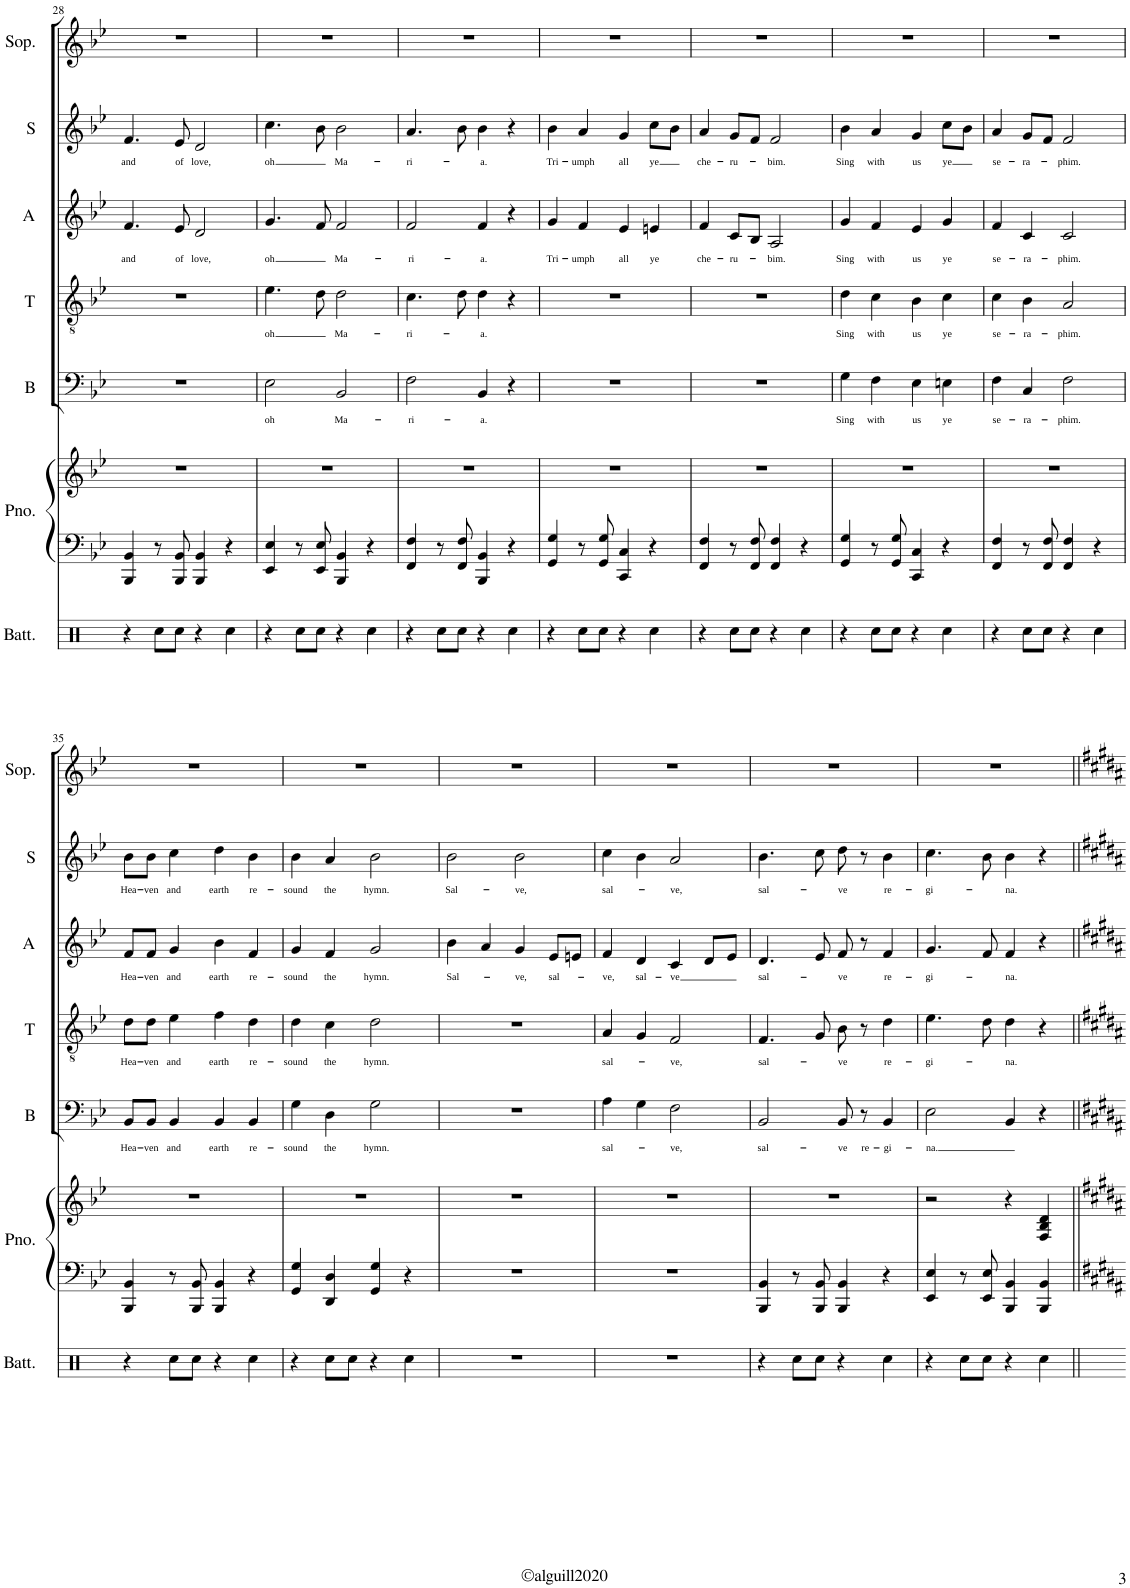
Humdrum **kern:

**kern	**kern	**kern	**kern	**text	**kern	**text	**kern	**text	**kern	**text	**kern
*part7	*part6	*part6	*part5	*part5	*part4	*part4	*part3	*part3	*part2	*part2	*part1
*staff8	*staff7	*staff6	*staff5	*staff5	*staff4	*staff4	*staff3	*staff3	*staff2	*staff2	*staff1
*I"Batterie	*I"Piano	*	*I"Basse	*	*I"Ténor	*	*I"Alto	*	*I"Soprano	*	*I"Soprano
*I'Batt.	*I'Pno.	*	*I'B	*	*I'T	*	*I'A	*	*I'S	*	*I'Sop.
!!LO:PB:g=z
*clefX	*clefF4	*clefG2	*clefF4	*	*clefGv2	*	*clefG2	*	*clefG2	*	*clefG2
*	*	*	*	*	*	*	*Trd1c2	*	*	*	*Trd1c2
*k[b-e-]	*k[b-e-]	*k[b-e-]	*k[b-e-]	*	*k[b-e-]	*	*k[b-e-]	*	*k[b-e-]	*	*k[b-e-]
*B-:	*B-:	*B-:	*B-:	*	*B-:	*	*B-:	*	*B-:	*	*B-:
*M4/4	*M4/4	*M4/4	*M4/4	*	*M4/4	*	*M4/4	*	*M4/4	*	*M4/4
=28	=28	=28	=28	=28	=28	=28	=28	=28	=28	=28	=28
!	!	!	!	!	!	!	!	!LO:LY:b	!	!LO:LY:b	!
4r	4BBB-/ 4BB-/	1r	1r	.	1r	.	4.f/	and	4.f/	and	1r
8Rcc\L	8r	.	.	.	.	.	.	.	.	.	.
!	!	!	!	!	!	!	!	!LO:LY:b	!	!LO:LY:b	!
8Rcc\J	8BBB-/ 8BB-/	.	.	.	.	.	8e-/	of	8e-/	of	.
!	!	!	!	!	!	!	!	!LO:LY:b	!	!LO:LY:b	!
4r	4BBB-/ 4BB-/	.	.	.	.	.	2d/	love,	2d/	love,	.
4Rcc\	4r	.	.	.	.	.	.	.	.	.	.
=29	=29	=29	=29	=29	=29	=29	=29	=29	=29	=29	=29
!	!	!	!	!LO:LY:b	!	!LO:LY:b	!	!LO:LY:b	!	!LO:LY:b	!
4r	4EE-/ 4E-/	1r	2E-\	oh	4.e-\	oh	4.g/	oh	4.cc\	oh	1r
8Rcc\L	8r	.	.	.	.	.	.	.	.	.	.
8Rcc\J	8EE-/ 8E-/	.	.	.	8d\	.	8f/	.	8b-\	.	.
!	!	!	!	!LO:LY:b	!	!LO:LY:b	!	!LO:LY:b	!	!LO:LY:b	!
4r	4BBB-/ 4BB-/	.	2BB-/	Ma-	2d\	Ma-	2f/	Ma-	2b-\	Ma-	.
4Rcc\	4r	.	.	.	.	.	.	.	.	.	.
=30	=30	=30	=30	=30	=30	=30	=30	=30	=30	=30	=30
!	!	!	!	!LO:LY:b	!	!LO:LY:b	!	!LO:LY:b	!	!LO:LY:b	!
4r	4FF/ 4F/	1r	2F\	-ri-	4.c\	-ri-	2f/	-ri-	4.a/	-ri-	1r
8Rcc\L	8r	.	.	.	.	.	.	.	.	.	.
8Rcc\J	8FF/ 8F/	.	.	.	8d\	.	.	.	8b-\	.	.
!	!	!	!	!LO:LY:b	!	!LO:LY:b	!	!LO:LY:b	!	!LO:LY:b	!
4r	4BBB-/ 4BB-/	.	4BB-/	-a.	4d\	-a.	4f/	-a.	4b-\	-a.	.
4Rcc\	4r	.	4r	.	4r	.	4r	.	4r	.	.
=31	=31	=31	=31	=31	=31	=31	=31	=31	=31	=31	=31
!	!	!	!	!	!	!	!	!LO:LY:b	!	!LO:LY:b	!
4r	4GG/ 4G/	1r	1r	.	1r	.	4g/	Tri-	4b-\	Tri-	1r
!	!	!	!	!	!	!	!	!LO:LY:b	!	!LO:LY:b	!
8Rcc\L	8r	.	.	.	.	.	4f/	-umph	4a/	-umph	.
8Rcc\J	8GG/ 8G/	.	.	.	.	.	.	.	.	.	.
!	!	!	!	!	!	!	!	!LO:LY:b	!	!LO:LY:b	!
4r	4CC/ 4C/	.	.	.	.	.	4e-/	all	4g/	all	.
!	!	!	!	!	!	!	!	!LO:LY:b	!	!LO:LY:b	!
4Rcc\	4r	.	.	.	.	.	4en/	ye	8cc\L	ye	.
.	.	.	.	.	.	.	.	.	8b-\J	.	.
=32	=32	=32	=32	=32	=32	=32	=32	=32	=32	=32	=32
!	!	!	!	!	!	!	!	!LO:LY:b	!	!LO:LY:b	!
4r	4FF/ 4F/	1r	1r	.	1r	.	4f/	che-	4a/	che-	1r
!	!	!	!	!	!	!	!	!LO:LY:b	!	!LO:LY:b	!
8Rcc\L	8r	.	.	.	.	.	8c/L	-ru-	8g/L	-ru-	.
8Rcc\J	8FF/ 8F/	.	.	.	.	.	8B-/J	.	8f/J	.	.
!	!	!	!	!	!	!	!	!LO:LY:b	!	!LO:LY:b	!
4r	4FF/ 4F/	.	.	.	.	.	2A/	-bim.	2f/	-bim.	.
4Rcc\	4r	.	.	.	.	.	.	.	.	.	.
=33	=33	=33	=33	=33	=33	=33	=33	=33	=33	=33	=33
!	!	!	!	!LO:LY:b	!	!LO:LY:b	!	!LO:LY:b	!	!LO:LY:b	!
4r	4GG/ 4G/	1r	4G\	Sing	4d\	Sing	4g/	Sing	4b-\	Sing	1r
!	!	!	!	!LO:LY:b	!	!LO:LY:b	!	!LO:LY:b	!	!LO:LY:b	!
8Rcc\L	8r	.	4F\	with	4c\	with	4f/	with	4a/	with	.
8Rcc\J	8GG/ 8G/	.	.	.	.	.	.	.	.	.	.
!	!	!	!	!LO:LY:b	!	!LO:LY:b	!	!LO:LY:b	!	!LO:LY:b	!
4r	4CC/ 4C/	.	4E-\	us	4B-\	us	4e-/	us	4g/	us	.
!	!	!	!	!LO:LY:b	!	!LO:LY:b	!	!LO:LY:b	!	!LO:LY:b	!
4Rcc\	4r	.	4En\	ye	4c\	ye	4g/	ye	8cc\L	ye	.
.	.	.	.	.	.	.	.	.	8b-\J	.	.
=34	=34	=34	=34	=34	=34	=34	=34	=34	=34	=34	=34
!	!	!	!	!LO:LY:b	!	!LO:LY:b	!	!LO:LY:b	!	!LO:LY:b	!
4r	4FF/ 4F/	1r	4F\	se-	4c\	se-	4f/	se-	4a/	se-	1r
!	!	!	!	!LO:LY:b	!	!LO:LY:b	!	!LO:LY:b	!	!LO:LY:b	!
8Rcc\L	8r	.	4C/	-ra-	4B-\	-ra-	4c/	-ra-	8g/L	-ra-	.
8Rcc\J	8FF/ 8F/	.	.	.	.	.	.	.	8f/J	.	.
!	!	!	!	!LO:LY:b	!	!LO:LY:b	!	!LO:LY:b	!	!LO:LY:b	!
4r	4FF/ 4F/	.	2F\	-phim.	2A/	-phim.	2c/	-phim.	2f/	-phim.	.
4Rcc\	4r	.	.	.	.	.	.	.	.	.	.
!!LO:LB:g=z
=35	=35	=35	=35	=35	=35	=35	=35	=35	=35	=35	=35
!	!	!	!	!LO:LY:b	!	!LO:LY:b	!	!LO:LY:b	!	!LO:LY:b	!
4r	4BBB-/ 4BB-/	1r	8BB-/L	Hea-	8d\L	Hea-	8f/L	Hea-	8b-\L	Hea-	1r
!	!	!	!	!LO:LY:b	!	!LO:LY:b	!	!LO:LY:b	!	!LO:LY:b	!
.	.	.	8BB-/J	-ven	8d\J	-ven	8f/J	-ven	8b-\J	-ven	.
!	!	!	!	!LO:LY:b	!	!LO:LY:b	!	!LO:LY:b	!	!LO:LY:b	!
8Rcc\L	8r	.	4BB-/	and	4e-\	and	4g/	and	4cc\	and	.
8Rcc\J	8BBB-/ 8BB-/	.	.	.	.	.	.	.	.	.	.
!	!	!	!	!LO:LY:b	!	!LO:LY:b	!	!LO:LY:b	!	!LO:LY:b	!
4r	4BBB-/ 4BB-/	.	4BB-/	earth	4f\	earth	4b-\	earth	4dd\	earth	.
!	!	!	!	!LO:LY:b	!	!LO:LY:b	!	!LO:LY:b	!	!LO:LY:b	!
4Rcc\	4r	.	4BB-/	re-	4d\	re-	4f/	re-	4b-\	re-	.
=36	=36	=36	=36	=36	=36	=36	=36	=36	=36	=36	=36
!	!	!	!	!LO:LY:b	!	!LO:LY:b	!	!LO:LY:b	!	!LO:LY:b	!
4r	4GG/ 4G/	1r	4G\	-sound	4d\	-sound	4g/	-sound	4b-\	-sound	1r
!	!	!	!	!LO:LY:b	!	!LO:LY:b	!	!LO:LY:b	!	!LO:LY:b	!
8Rcc\L	4DD/ 4D/	.	4D\	the	4c\	the	4f/	the	4a/	the	.
8Rcc\J	.	.	.	.	.	.	.	.	.	.	.
!	!	!	!	!LO:LY:b	!	!LO:LY:b	!	!LO:LY:b	!	!LO:LY:b	!
4r	4GG/ 4G/	.	2G\	hymn.	2d\	hymn.	2g/	hymn.	2b-\	hymn.	.
4Rcc\	4r	.	.	.	.	.	.	.	.	.	.
=37	=37	=37	=37	=37	=37	=37	=37	=37	=37	=37	=37
!	!	!	!	!	!	!	!	!LO:LY:b	!	!LO:LY:b	!
1r	1r	1r	1r	.	1r	.	4b-\	Sal-	2b-\	Sal-	1r
.	.	.	.	.	.	.	4a/	.	.	.	.
!	!	!	!	!	!	!	!	!LO:LY:b	!	!LO:LY:b	!
.	.	.	.	.	.	.	4g/	-ve,	2b-\	-ve,	.
!	!	!	!	!	!	!	!	!LO:LY:b	!	!	!
.	.	.	.	.	.	.	8e-/L	sal-	.	.	.
.	.	.	.	.	.	.	8en/J	.	.	.	.
=38	=38	=38	=38	=38	=38	=38	=38	=38	=38	=38	=38
!	!	!	!	!LO:LY:b	!	!LO:LY:b	!	!LO:LY:b	!	!LO:LY:b	!
1r	1r	1r	4A\	sal-	4A/	sal-	4f/	-ve,	4cc\	sal-	1r
!	!	!	!	!	!	!	!	!LO:LY:b	!	!	!
.	.	.	4G\	.	4G/	.	4d/	sal-	4b-\	.	.
!	!	!	!	!LO:LY:b	!	!LO:LY:b	!	!LO:LY:b	!	!LO:LY:b	!
.	.	.	2F\	-ve,	2F/	-ve,	4c/	-ve	2a/	-ve,	.
.	.	.	.	.	.	.	8d/L	.	.	.	.
.	.	.	.	.	.	.	8e-/J	.	.	.	.
=39	=39	=39	=39	=39	=39	=39	=39	=39	=39	=39	=39
!	!	!	!	!LO:LY:b	!	!LO:LY:b	!	!LO:LY:b	!	!LO:LY:b	!
4r	4BBB-/ 4BB-/	1r	2BB-/	sal-	4.F/	sal-	4.d/	sal-	4.b-\	sal-	1r
8Rcc\L	8r	.	.	.	.	.	.	.	.	.	.
8Rcc\J	8BBB-/ 8BB-/	.	.	.	8G/	.	8e-/	.	8cc\	.	.
!	!	!	!	!LO:LY:b	!	!LO:LY:b	!	!LO:LY:b	!	!LO:LY:b	!
4r	4BBB-/ 4BB-/	.	8BB-/	-ve	8B-\	-ve	8f/	-ve	8dd\	-ve	.
!	!	!	!	!LO:LY:b	!	!	!	!	!	!	!
.	.	.	8r	re-	8r	.	8r	.	8r	.	.
!	!	!	!	!LO:LY:b	!	!LO:LY:b	!	!LO:LY:b	!	!LO:LY:b	!
4Rcc\	4r	.	4BB-/	-gi-	4d\	re-	4f/	re-	4b-\	re-	.
=40	=40	=40	=40	=40	=40	=40	=40	=40	=40	=40	=40
!	!	!	!	!LO:LY:b	!	!LO:LY:b	!	!LO:LY:b	!	!LO:LY:b	!
4r	4EE-/ 4E-/	2r	2E-\	-na.	4.e-\	-gi-	4.g/	-gi-	4.cc\	-gi-	1r
8Rcc\L	8r	.	.	.	.	.	.	.	.	.	.
8Rcc\J	8EE-/ 8E-/	.	.	.	8d\	.	8f/	.	8b-\	.	.
!	!	!	!	!	!	!LO:LY:b	!	!LO:LY:b	!	!LO:LY:b	!
4r	4BBB-/ 4BB-/	4r	4BB-/	.	4d\	-na.	4f/	-na.	4b-\	-na.	.
4Rcc\	4BBB-/ 4BB-/	4F/ 4B-/ 4d/	4r	.	4r	.	4r	.	4r	.	.
=||	=||	=||	=||	=||	=||	=||	=||	=||	=||	=||	=||
*-	*-	*-	*-	*-	*-	*-	*-	*-	*-	*-	*-
